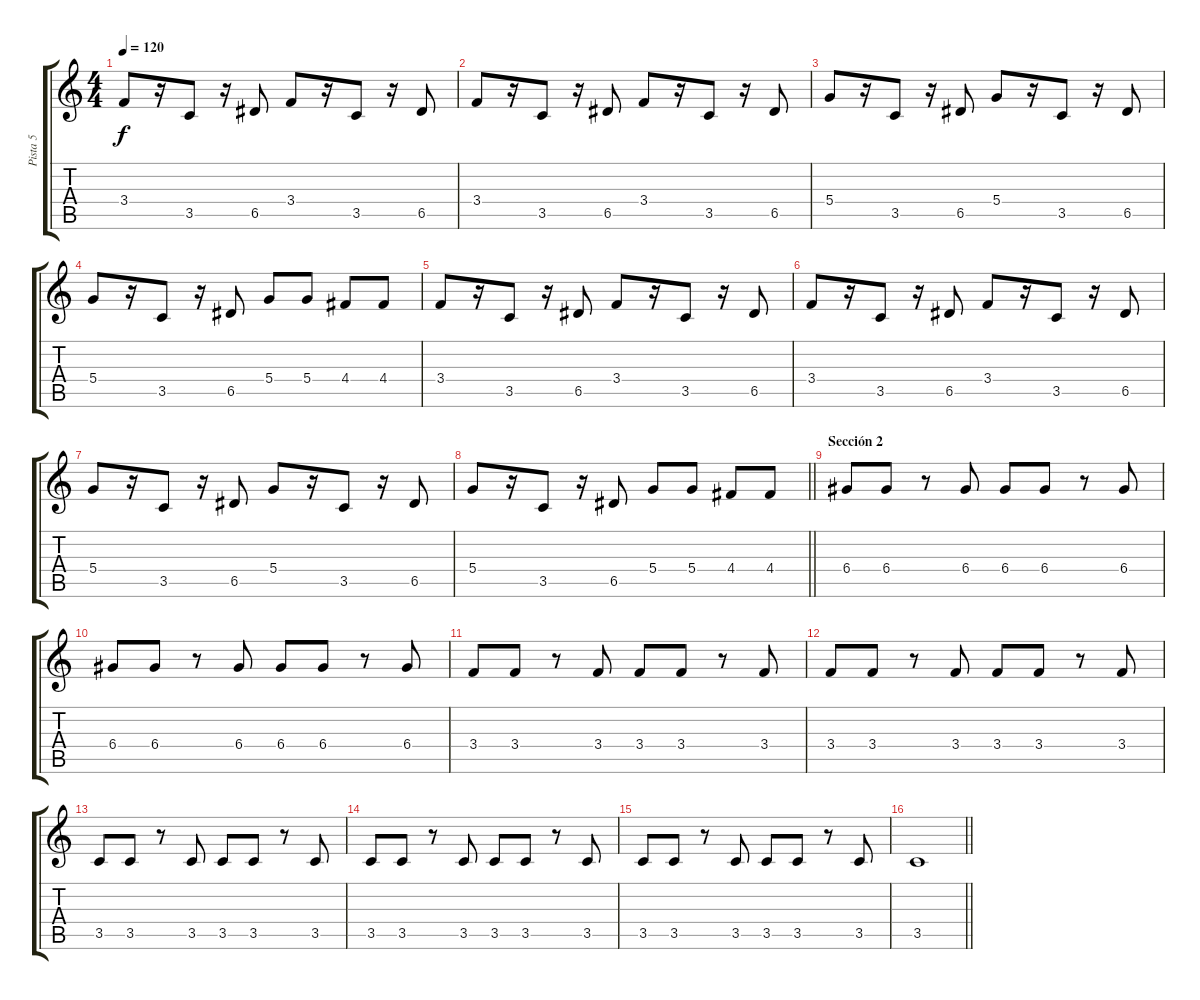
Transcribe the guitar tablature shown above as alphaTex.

\track ("Pista 5" "Pista 5") {instrument electricguitarjazz}
\staff {score tabs}
\tuning (E4 B3 G3 D3 A2 E2) {hide}
\ts (4 4)
\tempo 120
\clef g2
\ks c
3.4.8{dy f} r.16 3.5.8 r.16 6.5.8 3.4.8 r.16 3.5.8 r.16 6.5.8 |
3.4.8 r.16 3.5.8 r.16 6.5.8 3.4.8 r.16 3.5.8 r.16 6.5.8 |
5.4.8 r.16 3.5.8 r.16 6.5.8 5.4.8 r.16 3.5.8 r.16 6.5.8 |
5.4.8 r.16 3.5.8 r.16 6.5.8 5.4.8 5.4.8 4.4.8 4.4.8 |
3.4.8 r.16 3.5.8 r.16 6.5.8 3.4.8 r.16 3.5.8 r.16 6.5.8 |
3.4.8 r.16 3.5.8 r.16 6.5.8 3.4.8 r.16 3.5.8 r.16 6.5.8 |
5.4.8 r.16 3.5.8 r.16 6.5.8 5.4.8 r.16 3.5.8 r.16 6.5.8 |
\barLineRight lightlight
5.4.8 r.16 3.5.8 r.16 6.5.8 5.4.8 5.4.8 4.4.8 4.4.8 |
\section ("" "Sección 2")
6.4.8 6.4.8 r.8 6.4.8 6.4.8 6.4.8 r.8 6.4.8 |
6.4.8 6.4.8 r.8 6.4.8 6.4.8 6.4.8 r.8 6.4.8 |
3.4.8 3.4.8 r.8 3.4.8 3.4.8 3.4.8 r.8 3.4.8 |
3.4.8 3.4.8 r.8 3.4.8 3.4.8 3.4.8 r.8 3.4.8 |
3.5.8 3.5.8 r.8 3.5.8 3.5.8 3.5.8 r.8 3.5.8 |
3.5.8 3.5.8 r.8 3.5.8 3.5.8 3.5.8 r.8 3.5.8 |
3.5.8 3.5.8 r.8 3.5.8 3.5.8 3.5.8 r.8 3.5.8 |
\barLineRight lightlight
3.5.1
